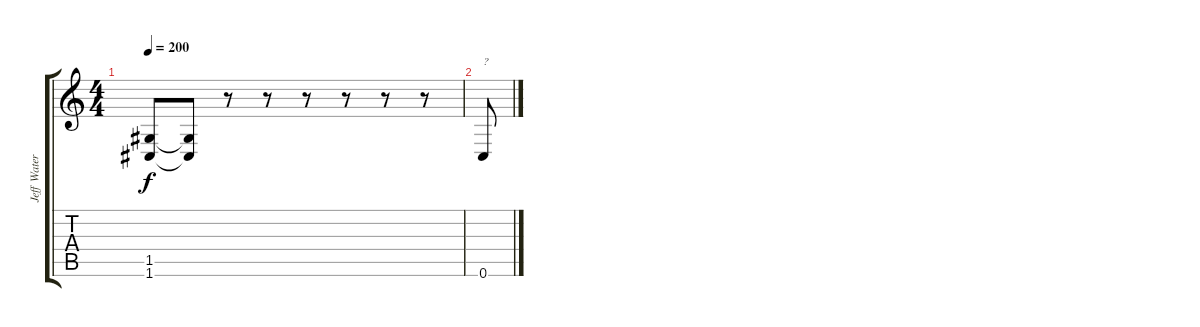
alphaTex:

\track ("Jeff Waters + Anders Bjorler (solo)" "Jeff Water") {instrument overdrivenguitar}
\staff {score tabs}
\tuning (D4 A3 F3 C3 G2 C2) {hide}
\ts (4 4)
\tempo 200
\clef g2
\ks c
(1.5 1.6).8{dy f} (1.5{t} 1.6{t}).8 r.8 r.8 r.8 r.8 r.8 r.8 |
0.6.8{txt "?"}
